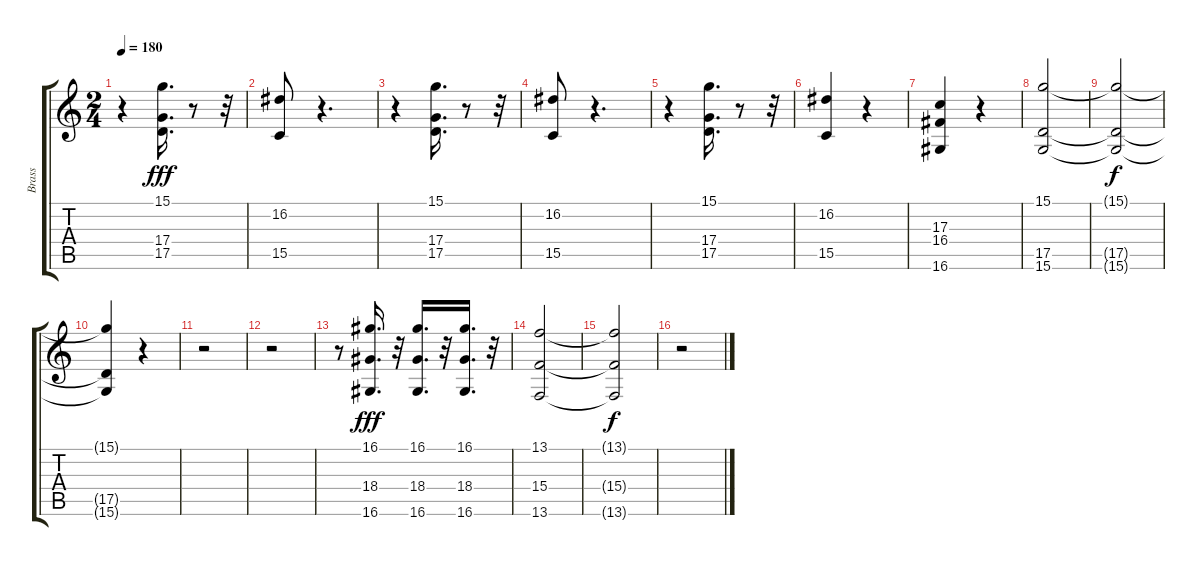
\track ("Brass" "Brass") {instrument brasssection}
\staff {score tabs}
\tuning (E4 B3 G3 D3 A2 E2) {hide}
\ts (2 4)
\tempo 180
\clef g2
\ks c
r.4{dy fff} (15.1 17.4 17.5).16{d} r.8 r.32 |
(16.2 15.5).8 r.4{d} |
r.4 (15.1 17.4 17.5).16{d} r.8 r.32 |
(16.2 15.5).8 r.4{d} |
r.4 (15.1 17.4 17.5).16{d} r.8 r.32 |
(16.2 15.5).4 r.4 |
(17.3 16.4 16.6).4 r.4 |
(15.1 17.5 15.6).2 |
(15.1{t} 17.5{t} 15.6{t}).2{dy f} |
(15.1{t} 17.5{t} 15.6{t}).4 r.4 |
r.2 |
r.2 |
r.8 (16.1 18.4 16.6).16{d dy fff} r.32 (16.1 18.4 16.6).16{d} r.32 (16.1 18.4 16.6).16{d} r.32 |
(13.1 15.4 13.6).2 |
(13.1{t} 15.4{t} 13.6{t}).2{dy f} |
r.2
